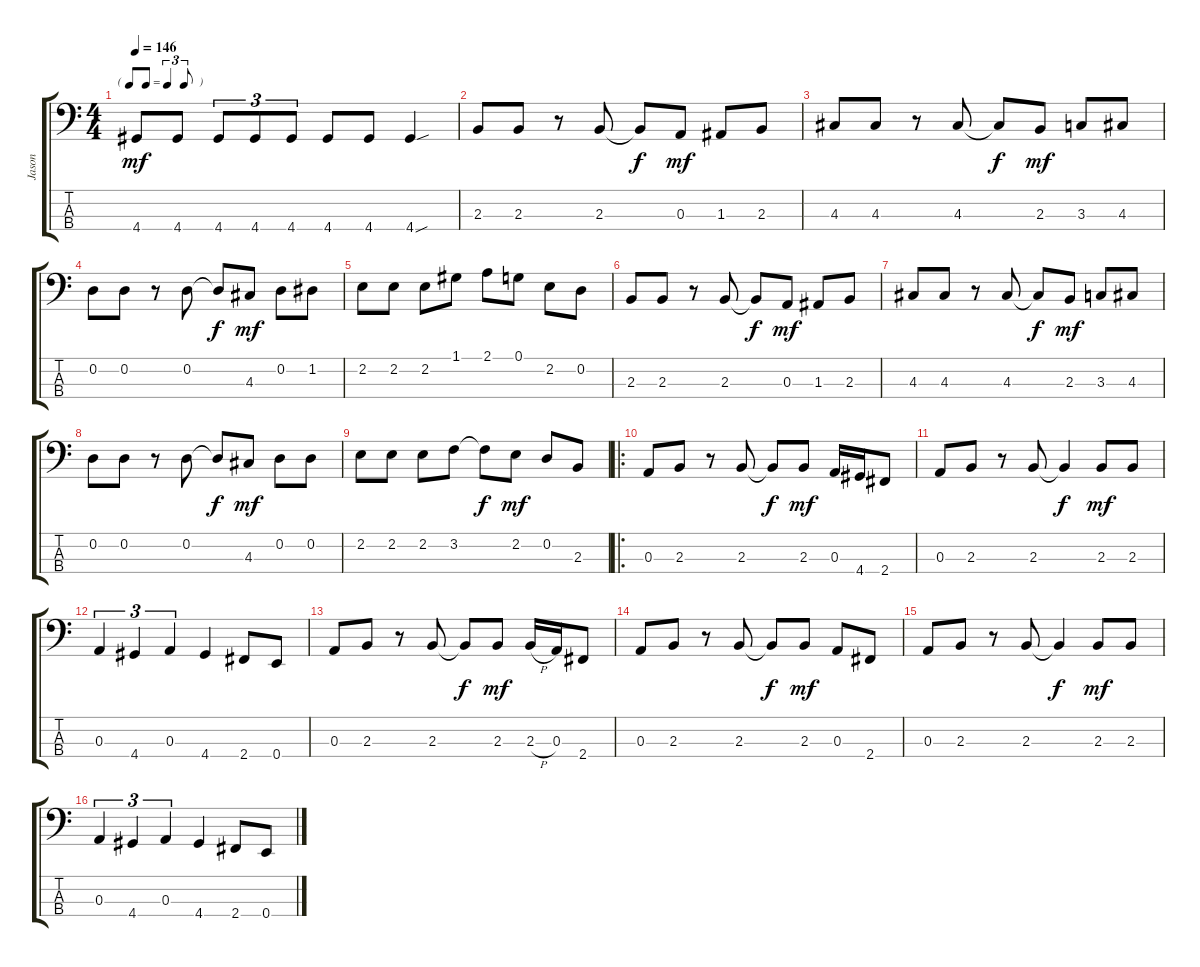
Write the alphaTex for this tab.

\track ("Jason" "Jason") {instrument electricbasspick}
\staff {score tabs}
\tuning (G2 D2 A1 E1) {hide}
\ts (4 4)
\tf triplet8th
\tempo 146
\clef f4
\ks c
4.4.8{dy mf} 4.4.8 4.4.8{tu (3 2)} 4.4.8{tu (3 2)} 4.4.8{tu (3 2)} 4.4.8 4.4.8 4.4{sou}.4 |
2.3.8 2.3.8 r.8 2.3.8 2.3{t}.8{dy f} 0.3.8{dy mf} 1.3.8 2.3.8 |
4.3.8 4.3.8 r.8 4.3.8 4.3{t}.8{dy f} 2.3.8{dy mf} 3.3.8 4.3.8 |
0.2.8 0.2.8 r.8 0.2.8 0.2{t}.8{dy f} 4.3.8{dy mf} 0.2.8 1.2.8 |
2.2.8 2.2.8 2.2.8 1.1.8 2.1.8 0.1.8 2.2.8 0.2.8 |
2.3.8 2.3.8 r.8 2.3.8 2.3{t}.8{dy f} 0.3.8{dy mf} 1.3.8 2.3.8 |
4.3.8 4.3.8 r.8 4.3.8 4.3{t}.8{dy f} 2.3.8{dy mf} 3.3.8 4.3.8 |
0.2.8 0.2.8 r.8 0.2.8 0.2{t}.8{dy f} 4.3.8{dy mf} 0.2.8 0.2.8 |
2.2.8 2.2.8 2.2.8 3.2.8 3.2{t}.8{dy f} 2.2.8{dy mf} 0.2.8 2.3.8 |
\ro
0.3.8 2.3.8 r.8 2.3.8 2.3{t}.8{dy f} 2.3.8{dy mf} 0.3.16 4.4.16 2.4.8 |
0.3.8 2.3.8 r.8 2.3.8 2.3{t}.4{dy f} 2.3.8{dy mf} 2.3.8 |
0.3.4{tu (3 2)} 4.4.4{tu (3 2)} 0.3.4{tu (3 2)} 4.4.4 2.4.8 0.4.8 |
0.3.8 2.3.8 r.8 2.3.8 2.3{t}.8{dy f} 2.3.8{dy mf} 2.3{h}.16 0.3.16 2.4.8 |
0.3.8 2.3.8 r.8 2.3.8 2.3{t}.8{dy f} 2.3.8{dy mf} 0.3.8 2.4.8 |
0.3.8 2.3.8 r.8 2.3.8 2.3{t}.4{dy f} 2.3.8{dy mf} 2.3.8 |
0.3.4{tu (3 2)} 4.4.4{tu (3 2)} 0.3.4{tu (3 2)} 4.4.4 2.4.8 0.4.8
